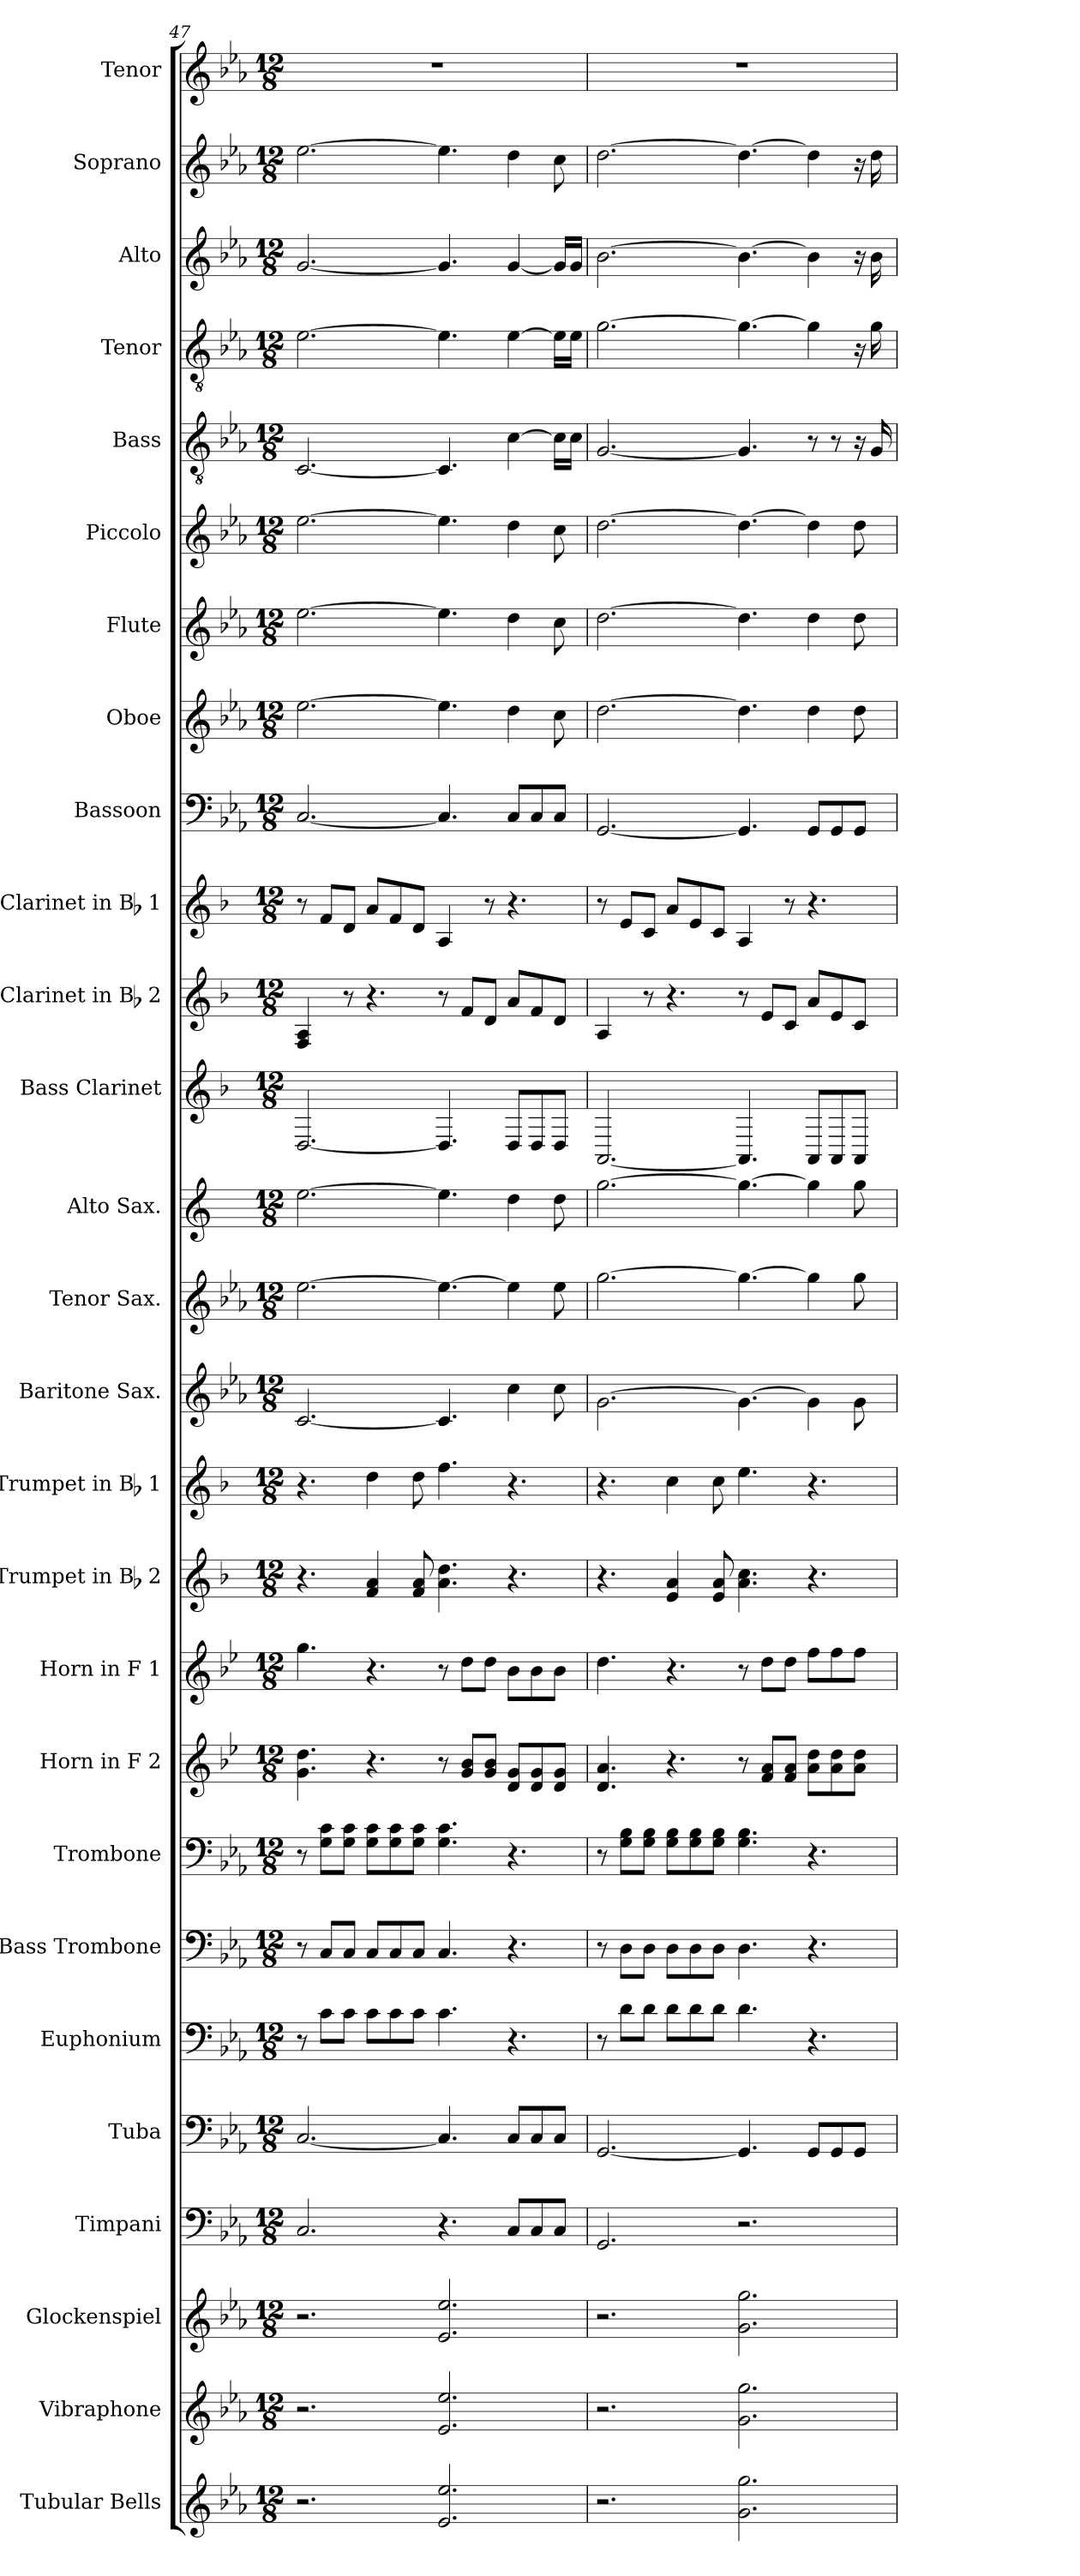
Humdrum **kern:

**kern	**kern	**kern	**kern	**kern	**kern	**kern	**kern	**kern	**kern	**kern	**kern	**kern	**kern	**kern	**kern	**kern	**kern	**kern	**kern	**kern	**kern	**kern	**kern	**kern	**kern	**kern
*part27	*part26	*part25	*part24	*part23	*part22	*part21	*part20	*part19	*part18	*part17	*part16	*part15	*part14	*part13	*part12	*part11	*part10	*part9	*part8	*part7	*part6	*part5	*part4	*part3	*part2	*part1
*staff27	*staff26	*staff25	*staff24	*staff23	*staff22	*staff21	*staff20	*staff19	*staff18	*staff17	*staff16	*staff15	*staff14	*staff13	*staff12	*staff11	*staff10	*staff9	*staff8	*staff7	*staff6	*staff5	*staff4	*staff3	*staff2	*staff1
*I"Tubular Bells	*I"Vibraphone	*I"Glockenspiel	*I"Timpani	*I"Tuba	*I"Euphonium	*I"Bass Trombone	*I"Trombone	*I"Horn in F 2	*I"Horn in F 1	*I"Trumpet in Bb 2	*I"Trumpet in Bb 1	*I"Baritone Sax.	*I"Tenor Sax.	*I"Alto Sax.	*I"Bass Clarinet	*I"Clarinet in Bb 2	*I"Clarinet in Bb 1	*I"Bassoon	*I"Oboe	*I"Flute	*I"Piccolo	*I"Bass	*I"Tenor	*I"Alto	*I"Soprano	*I"Tenor
*I'Tubular Bells	*I'Vibraphone	*I'Glockenspiel	*I'Timpani	*I'Tuba	*I'Euphonium	*I'Bass Trombone	*I'Trombone	*I'Horn in F 2	*I'Horn in F 1	*I'Trumpet in Bb 2	*I'Trumpet in Bb 1	*I'Baritone Sax.	*I'Tenor Sax.	*I'Alto Sax.	*I'Bass Clarinet	*I'Clarinet in Bb 2	*I'Clarinet in Bb 1	*I'Bassoon	*I'Oboe	*I'Flute	*I'Piccolo	*I'Bass	*I'Tenor	*I'Alto	*I'Soprano	*I'Tenor
*clefG2	*clefG2	*clefG2	*clefF4	*clefF4	*clefF4	*clefF4	*clefF4	*clefG2	*clefG2	*clefG2	*clefG2	*clefG2	*clefG2	*clefG2	*clefG2	*clefG2	*clefG2	*clefF4	*clefG2	*clefG2	*clefG2	*clefGv2	*clefGv2	*clefG2	*clefG2	*clefG2
*	*	*ITrd-14c-24	*	*	*	*	*	*ITrd4c7	*ITrd4c7	*ITrd1c2	*ITrd1c2	*ITrd12c21	*ITrd8c14	*ITrd5c9	*ITrd1c2	*ITrd1c2	*ITrd1c2	*	*	*	*ITrd-7c-12	*ITrd7c12	*ITrd7c12	*	*	*
*k[b-e-a-]	*k[b-e-a-]	*k[b-e-a-]	*k[b-e-a-]	*k[b-e-a-]	*k[b-e-a-]	*k[b-e-a-]	*k[b-e-a-]	*k[b-e-a-]	*k[b-e-a-]	*k[b-e-a-]	*k[b-e-a-]	*k[b-e-a-]	*k[b-e-a-]	*k[b-e-a-]	*k[b-e-a-]	*k[b-e-a-]	*k[b-e-a-]	*k[b-e-a-]	*k[b-e-a-]	*k[b-e-a-]	*k[b-e-a-]	*k[b-e-a-]	*k[b-e-a-]	*k[b-e-a-]	*k[b-e-a-]	*k[b-e-a-]
*E-:	*E-:	*E-:	*E-:	*E-:	*E-:	*E-:	*E-:	*E-:	*E-:	*E-:	*E-:	*E-:	*E-:	*E-:	*E-:	*E-:	*E-:	*E-:	*E-:	*E-:	*E-:	*E-:	*E-:	*E-:	*E-:	*E-:
*M12/8	*M12/8	*M12/8	*M12/8	*M12/8	*M12/8	*M12/8	*M12/8	*M12/8	*M12/8	*M12/8	*M12/8	*M12/8	*M12/8	*M12/8	*M12/8	*M12/8	*M12/8	*M12/8	*M12/8	*M12/8	*M12/8	*M12/8	*M12/8	*M12/8	*M12/8	*M12/8
=47	=47	=47	=47	=47	=47	=47	=47	=47	=47	=47	=47	=47	=47	=47	=47	=47	=47	=47	=47	=47	=47	=47	=47	=47	=47	=47
!	!	!	!	!	!	!	!	!	!	!	!	!	!	!	!	!	!	!	!	!	!	!	!	!	!	!LO:N:vis=1
2.r	2.r	2.r	2.Ci/	[<2.Ci/	8r	8r	8r	4.ci\ 4.gi	4.cci\	4.r	4.r	[<2.Ci/	[>2.e-i\	[>2.gi\	[<2.Ci/	4E-i/ 4Gi	8r	[<2.Ci/	[>2.ee-i\	[>2.ee-i\	[>2.eee-i\	[<2.CCi/	[>2.E-i\	[<2.gi/	[>2.ee-i\	1.r
.	.	.	.	.	8ci\L	8Ci/L	8Gi\ 8ciL	.	.	.	.	.	.	.	.	.	8e-i/L	.	.	.	.	.	.	.	.	.
.	.	.	.	.	8ci\J	8Ci/J	8Gi\ 8ciJ	.	.	.	.	.	.	.	.	8r	8ci/J	.	.	.	.	.	.	.	.	.
.	.	.	.	.	8ci\L	8Ci/L	8Gi\ 8ciL	4.r	4.r	4e-i/ 4gi	4cci\	.	.	.	.	4.r	8gi/L	.	.	.	.	.	.	.	.	.
.	.	.	.	.	8ci\	8Ci/	8Gi\ 8ci	.	.	.	.	.	.	.	.	.	8e-i/	.	.	.	.	.	.	.	.	.
.	.	.	.	.	8ci\J	8Ci/J	8Gi\ 8ciJ	.	.	8e-i/ 8gi	8cci\	.	.	.	.	.	8ci/J	.	.	.	.	.	.	.	.	.
2.e-i/ 2.ee-i	2.e-i/ 2.ee-i	2.eee-i/ 2.eeee-i	4.r	4.Ci/]	4.ci\	4.Ci/	4.Gi\ 4.ci	8r	8r	4.gi\ 4.cci	4.ee-i\	4.Ci/]	4.e-i\_>	4.gi\]	4.Ci/]	8r	4Gi/	4.Ci/]	4.ee-i\]	4.ee-i\]	4.eee-i\]	4.CCi/]	4.E-i\]	4.gi/]	4.ee-i\]	.
.	.	.	.	.	.	.	.	8ci/ 8e-iL	8gi\L	.	.	.	.	.	.	8e-i/L	.	.	.	.	.	.	.	.	.	.
.	.	.	.	.	.	.	.	8ci/ 8e-iJ	8gi\J	.	.	.	.	.	.	8ci/J	8r	.	.	.	.	.	.	.	.	.
.	.	.	8Ci/L	8Ci/L	4.r	4.r	4.r	8Gi/ 8ciL	8e-i\L	4.r	4.r	4ci\	4e-i\]	4fi\	8Ci/L	8gi/L	4.r	8Ci/L	4ddi\	4ddi\	4dddi\	[>4Ci\	[>4E-i\	[<4gi/	4ddi\	.
.	.	.	8Ci/	8Ci/	.	.	.	8Gi/ 8ci	8e-i\	.	.	.	.	.	8Ci/	8e-i/	.	8Ci/	.	.	.	.	.	.	.	.
.	.	.	8Ci/J	8Ci/J	.	.	.	8Gi/ 8ciJ	8e-i\J	.	.	8ci\	8e-i\	8fi\	8Ci/J	8ci/J	.	8Ci/J	8cci\	8cci\	8ccci\	16Ci\LL]	16E-i\LL]	16gi/LL]	8cci\	.
.	.	.	.	.	.	.	.	.	.	.	.	.	.	.	.	.	.	.	.	.	.	16Ci\JJ	16E-i\JJ	16gi/JJ	.	.
=48	=48	=48	=48	=48	=48	=48	=48	=48	=48	=48	=48	=48	=48	=48	=48	=48	=48	=48	=48	=48	=48	=48	=48	=48	=48	=48
!	!	!	!	!	!	!	!	!	!	!	!	!	!	!	!	!	!	!	!	!	!	!	!	!	!	!LO:N:vis=1
2.r	2.r	2.r	2.GGi/	[<2.GGi/	8r	8r	8r	4.Gi/ 4.di	4.gi\	4.r	4.r	[>2.Gi\	[>2.gi\	[>2.b-i\	[<2.GGi/	4Gi/	8r	[<2.GGi/	[>2.ddi\	[>2.ddi\	[>2.dddi\	[<2.GGi/	[>2.Gi\	[>2.b-i\	[>2.ddi\	1.r
.	.	.	.	.	8di\L	8Di\L	8Gi\ 8B-iL	.	.	.	.	.	.	.	.	.	8di/L	.	.	.	.	.	.	.	.	.
.	.	.	.	.	8di\J	8Di\J	8Gi\ 8B-iJ	.	.	.	.	.	.	.	.	8r	8B-i/J	.	.	.	.	.	.	.	.	.
.	.	.	.	.	8di\L	8Di\L	8Gi\ 8B-iL	4.r	4.r	4di/ 4gi	4b-i\	.	.	.	.	4.r	8gi/L	.	.	.	.	.	.	.	.	.
.	.	.	.	.	8di\	8Di\	8Gi\ 8B-i	.	.	.	.	.	.	.	.	.	8di/	.	.	.	.	.	.	.	.	.
.	.	.	.	.	8di\J	8Di\J	8Gi\ 8B-iJ	.	.	8di/ 8gi	8b-i\	.	.	.	.	.	8B-i/J	.	.	.	.	.	.	.	.	.
2.gi\ 2.ggi	2.gi\ 2.ggi	2.gggi\ 2.ggggi	2.r	4.GGi/]	4.di\	4.Di\	4.Gi\ 4.B-i	8r	8r	4.gi\ 4.b-i	4.ddi\	4.Gi\_>	4.gi\_>	4.b-i\_>	4.GGi/]	8r	4Gi/	4.GGi/]	4.ddi\]	4.ddi\]	4.dddi\_>	4.GGi/]	4.Gi\_>	4.b-i\_>	4.ddi\_>	.
.	.	.	.	.	.	.	.	8B-i/ 8diL	8gi\L	.	.	.	.	.	.	8di/L	.	.	.	.	.	.	.	.	.	.
.	.	.	.	.	.	.	.	8B-i/ 8diJ	8gi\J	.	.	.	.	.	.	8B-i/J	8r	.	.	.	.	.	.	.	.	.
.	.	.	.	8GGi/L	4.r	4.r	4.r	8di\ 8giL	8b-i\L	4.r	4.r	4Gi\]	4gi\]	4b-i\]	8GGi/L	8gi/L	4.r	8GGi/L	4ddi\	4ddi\	4dddi\]	8r	4Gi\]	4b-i\]	4ddi\]	.
.	.	.	.	8GGi/	.	.	.	8di\ 8gi	8b-i\	.	.	.	.	.	8GGi/	8di/	.	8GGi/	.	.	.	8r	.	.	.	.
.	.	.	.	8GGi/J	.	.	.	8di\ 8giJ	8b-i\J	.	.	8Gi\	8gi\	8b-i\	8GGi/J	8B-i/J	.	8GGi/J	8ddi\	8ddi\	8dddi\	16r	16r	16r	16r	.
.	.	.	.	.	.	.	.	.	.	.	.	.	.	.	.	.	.	.	.	.	.	16GGi/	16Gi\	16b-i\	16ddi\	.
=	=	=	=	=	=	=	=	=	=	=	=	=	=	=	=	=	=	=	=	=	=	=	=	=	=	=
*-	*-	*-	*-	*-	*-	*-	*-	*-	*-	*-	*-	*-	*-	*-	*-	*-	*-	*-	*-	*-	*-	*-	*-	*-	*-	*-
